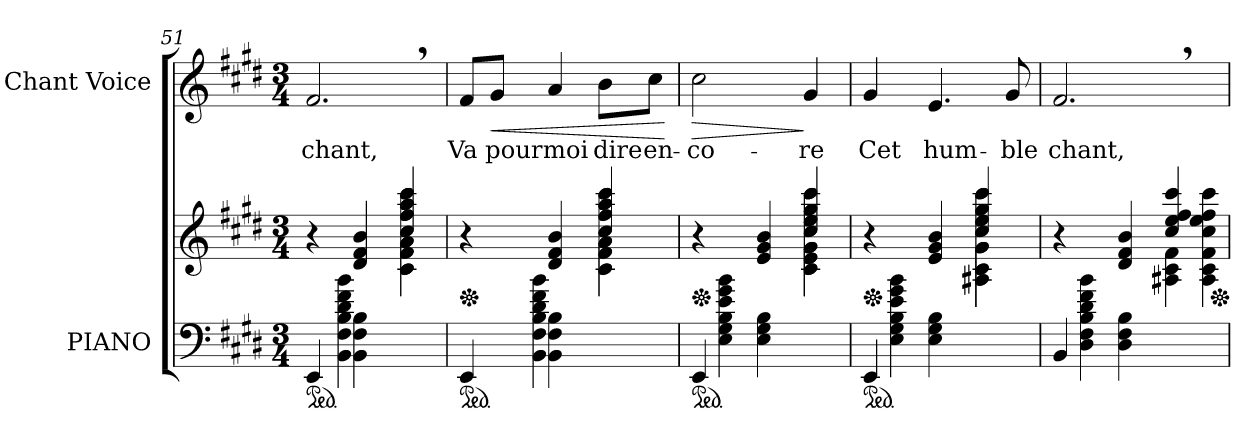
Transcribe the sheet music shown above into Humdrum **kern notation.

**kern	**kern	**kern	**text	**dynam
*part2	*part2	*part1	*part1	*part1
*staff3	*staff2	*staff1	*staff1	*staff1
*I"PIANO	*	*I"Chant Voice	*	*
*I'Pno	*	*	*	*
!!LO:PB:g=z
*clefF4	*clefG2	*clefG2	*	*
*k[f#c#g#d#]	*k[f#c#g#d#]	*k[f#c#g#d#]	*	*
*M3/4	*M3/4	*M3/4	*	*
*ped	*	*	*	*
=51	=51	=51	=51	=51
*^	*^	*	*	*
*	*	*	*^	*	*	*
!	!	!	!	!	!	!LO:LY:b	!
4EE/	4ryy	4r	2ryy	2ryy	2.f#,/	-chant,	.
4BB\ 4F#\ 4B\	4BB 4F# 4B 4d# 4f# 4b	4d#/ 4f#/ 4b/	.	.	.	.	.
4ryy	4ryy	4cc#/ 4ff#/ 4aa/ 4ccc#/	4c# 4f# 4a 4cc# 4ff# 4aa 4ccc#	4c#\ 4f#\ 4a\	.	.	.
=52	=52	=52	=52	=52	=52	=52	=52
*ped	*	*	*	*	*	*	*
*	*	*Xped	*	*	*	*	*
!	!	!	!	!	!	!LO:LY:b	!
4EE/	4ryy	4r	2ryy	2ryy	8f#/L	Va	.
!	!	!	!	!	!	!LO:LY:b	!LO:HP:b
.	.	.	.	.	8g#/J	pour	<
!	!	!	!	!	!	!LO:LY:b	!
4BB\ 4F#\ 4B\	4BB 4F# 4B 4d# 4f# 4b	4d#/ 4f#/ 4b/	.	.	4a/	moi	.
!	!	!	!	!	!	!LO:LY:b	!
4ryy	4ryy	4cc#/ 4ff#/ 4aa/ 4ccc#/	4c# 4f# 4a 4cc# 4ff# 4aa 4ccc#	4c#\ 4f#\ 4a\	8b\L	dire	.
!	!	!	!	!	!	!LO:LY:b	!
.	.	.	.	.	8cc#\J	en-	.
*v	*v	*	*	*	*	*	*
*	*v	*v	*v	*	*	*
.	.	.	.	[
=53	=53	=53	=53	=53
*ped	*	*	*	*
*^	*	*	*	*
*	*	*Xped	*	*	*
*	*	*^	*	*	*
*	*	*	*^	*	*	*
!	!	!	!	!	!	!LO:LY:b	!LO:HP:b
4EE/	4ryy	4r	2ryy	2ryy	2cc#\	-co-	>
4E\ 4G#\ 4B\	4E 4G# 4B 4e 4g# 4b	4e/ 4g#/ 4b/	.	.	.	.	.
!	!	!	!	!	!	!LO:LY:b	!
4ryy	4ryy	4cc#/ 4ee/ 4gg#/ 4ccc#/	4c# 4e 4g# 4cc# 4ee 4gg# 4ccc#	4c#\ 4e\ 4g#\	4g#/	-re	]
=54	=54	=54	=54	=54	=54	=54	=54
*ped	*	*	*	*	*	*	*
*	*	*Xped	*	*	*	*	*
!	!	!	!	!	!	!LO:LY:b	!
4EE/	4ryy	4r	2ryy	2ryy	4g#/	Cet	.
!	!	!	!	!	!	!LO:LY:b	!
4E\ 4G#\ 4B\	4E 4G# 4B 4e 4g# 4b	4e/ 4g#/ 4b/	.	.	4.e/	hum-	.
4ryy	4ryy	4cc#/ 4ee/ 4gg#/ 4ccc#/	4A#X 4c# 4g# 4cc# 4ee 4gg# 4ccc#	4A#\ 4c#\ 4g#\	.	.	.
!	!	!	!	!	!	!LO:LY:b	!
.	.	.	.	.	8g#/	-ble	.
!!LO:LB:g=z
=55	=55	=55	=55	=55	=55	=55	=55
!	!	!	!	!	!	!LO:LY:b	!
4BB/	4ryy	4r	2ryy	2ryy	2.f#,/	chant,	.
4D#\ 4F#\ 4B\	4D# 4F# 4B 4d# 4f# 4b	4d#/ 4f#/ 4b/	.	.	.	.	.
4ryy	4ryy	4cc#/ 4ee/ 4ff#/ 4ccc#/	4A#X 4c# 4f# 4cc# 4ee 4ff# 4ccc#	4A#\ 4c#\ 4f#\	.	.	.
*	*	*Xped	*	*	*	*	*
*v	*v	*	*	*	*	*	*
*	*v	*v	*v	*	*	*
=	=	=	=	=
*-	*-	*-	*-	*-
